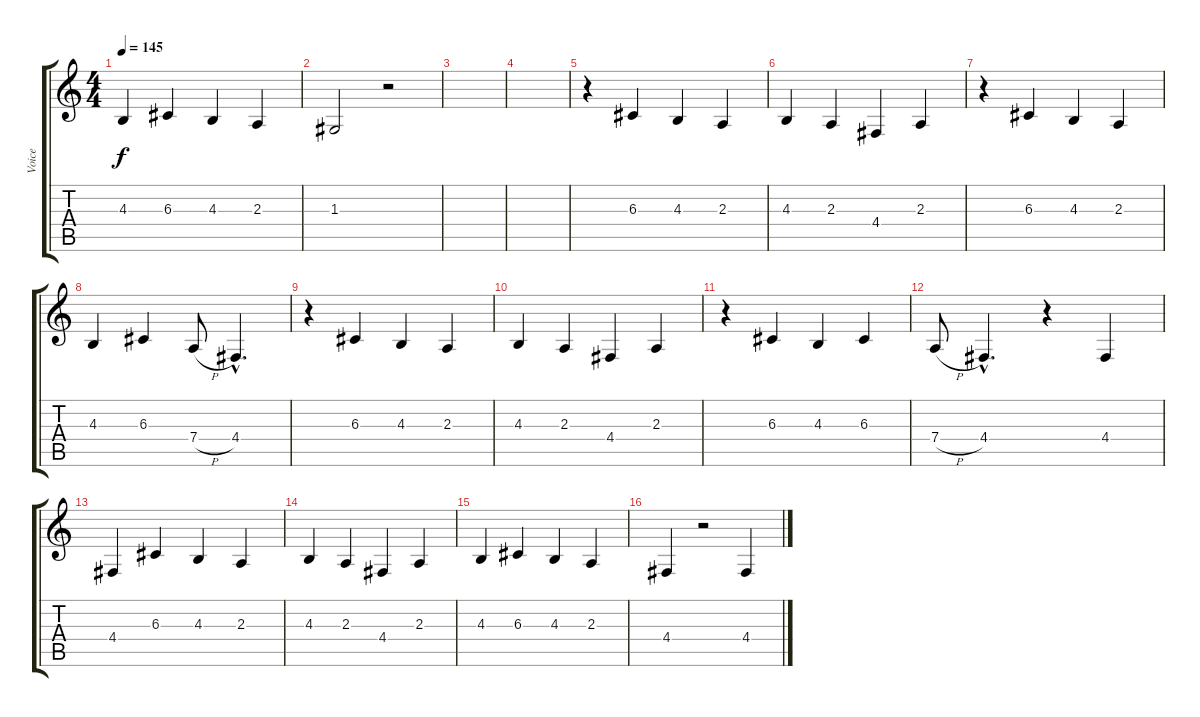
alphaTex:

\track ("Voice" "Voice") {instrument cello}
\staff {score tabs}
\tuning (E4 B3 G3 D3 A2 E2) {hide}
\ts (4 4)
\tempo 145
\clef g2
\ks c
4.3.4{dy f} 6.3.4 4.3.4 2.3.4 |
1.3.2 r.2 |
|
|
r.4{volume 14} 6.3.4 4.3.4 2.3.4 |
4.3.4 2.3.4 4.4.4 2.3.4 |
r.4 6.3.4 4.3.4 2.3.4 |
4.3.4 6.3.4 7.4{h}.8 4.4{hac}.4{d} |
r.4 6.3.4 4.3.4 2.3.4 |
4.3.4 2.3.4 4.4.4 2.3.4 |
r.4 6.3.4 4.3.4 6.3.4 |
7.4{h}.8 4.4{hac}.4{d} r.4 4.4.4 |
4.4.4 6.3.4 4.3.4 2.3.4 |
4.3.4 2.3.4 4.4.4 2.3.4 |
4.3.4 6.3.4 4.3.4 2.3.4 |
4.4.4 r.2 4.4.4
